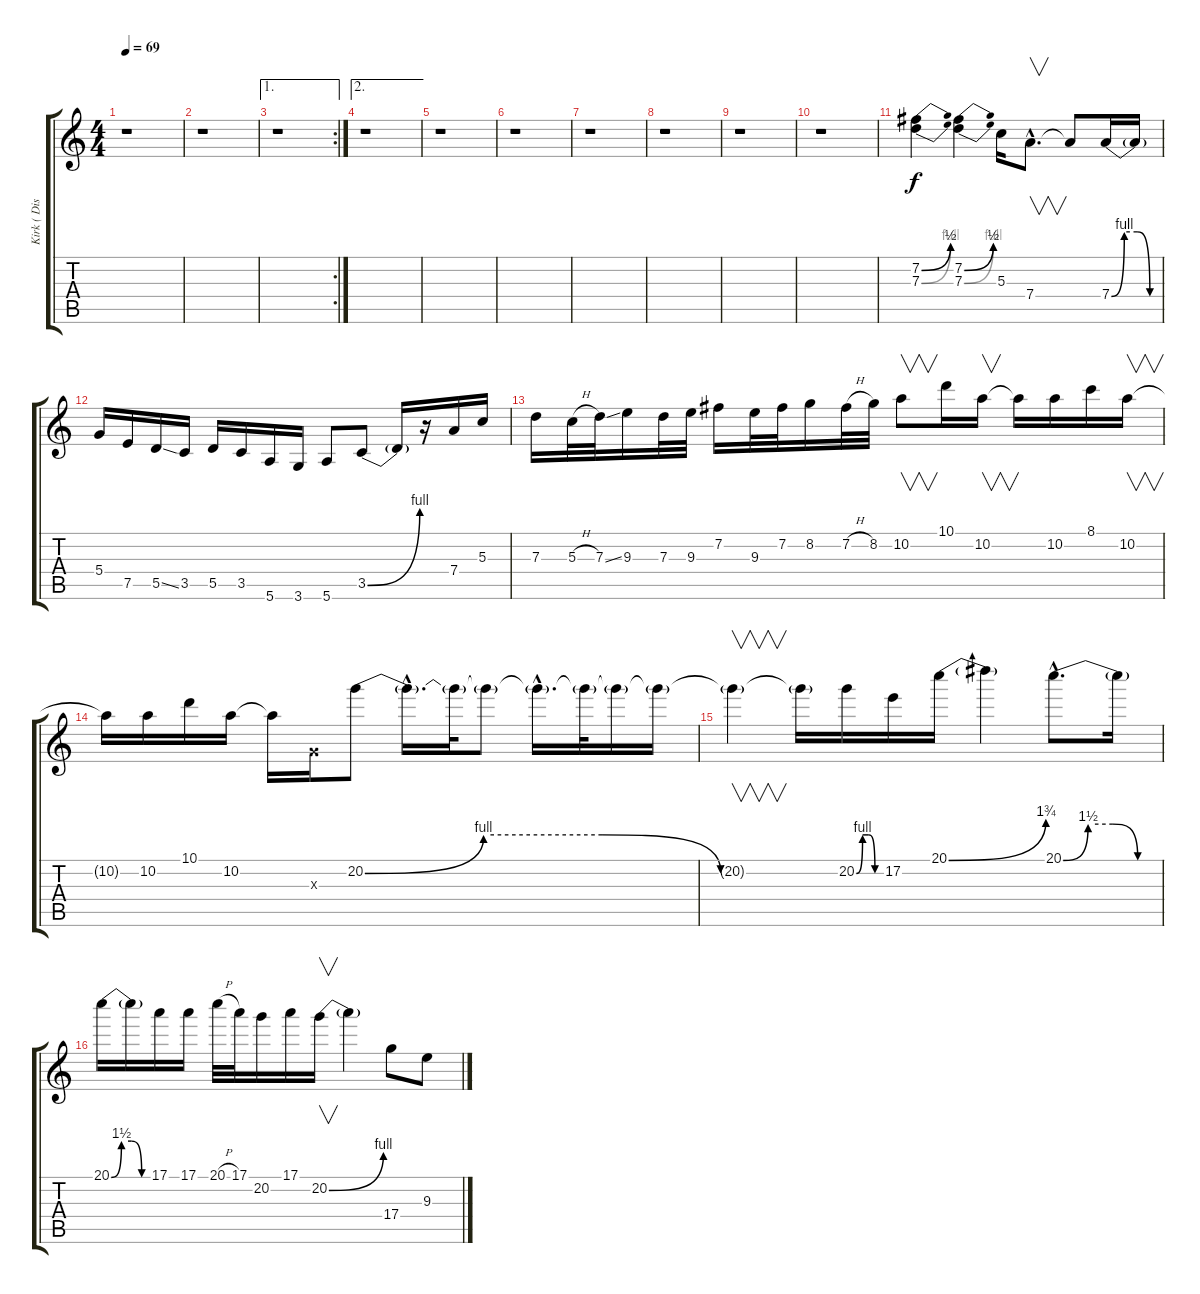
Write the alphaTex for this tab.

\track ("Kirk ( Distrotion )" "Kirk ( Dis") {instrument distortionguitar}
\staff {score tabs}
\tuning (E4 B3 G3 D3 A2 E2) {hide}
\ts (4 4)
\tempo 69
\clef g2
\ks c
r.1{dy f} |
r.1 |
\ae 1
\rc 2
r.1 |
\ae 2
r.1 |
r.1 |
r.1 |
r.1 |
r.1 |
r.1 |
r.1 |
(7.2{be (bend 0 0 60 2)} 7.3{be (bend 0 0 60 4)}).4 (7.2{be (bend 0 0 60 2)} 7.3{be (bend 0 0 60 4)}).4 5.3.16 7.4{hac}.8{v d} 7.4{t}.8 7.4{be (custom 0 0 15 4 30 4 45 0 60 0)}.16 7.4{t}.16 |
5.4.16 7.5.16 5.5{ss}.16 3.5.16 5.5.16 3.5.16 5.6.16 3.6.16 5.6.8 3.5{be (bend 0 0 60 4)}.8 3.5{t}.16 r.16 7.4.16 5.3.16 |
7.3.16 5.3{h}.32 7.3{ss}.32 9.3.16 7.3.32 9.3.32 7.2.16 9.3.32 7.2.32 8.2.16 7.2{h}.32 8.2.32 10.2.8{v} 10.1.16 10.2.16{v} 10.2{t}.16 10.2.16 8.1.16 10.2.16{v} |
10.2{t}.16 10.2.16 10.1.16 10.2.16 10.2{t}.16 0.3{x}.16 20.2{be (custom 0 0 15 4 30 4 45 0 60 0)}.8 20.2{hac t}.16{d} 20.2{t}.32 20.2{t}.8 20.2{hac t}.16{d} 20.2{t}.32 20.2{t}.16 20.2{t}.16 |
20.2{t}.4{v} 20.2{t}.16 20.2{be (custom 0 0 15 4 30 4 45 0 60 0)}.16 17.2.16 20.1{be (bend 0 0 60 7)}.16 20.1{t}.4 20.1{be (custom 0 0 15 6 30 6 45 0 60 0) hac}.8{d} 20.1{t}.16 |
20.1{be (custom 0 0 15 6 30 6 45 0 60 0)}.16 20.1{t}.16 17.1.16 17.1.16 20.1{h}.32 17.1.32 20.2.16 17.1.16 20.2{be (bend 0 0 60 4)}.16{v} 20.2{t}.4 17.4.8 9.3.8
